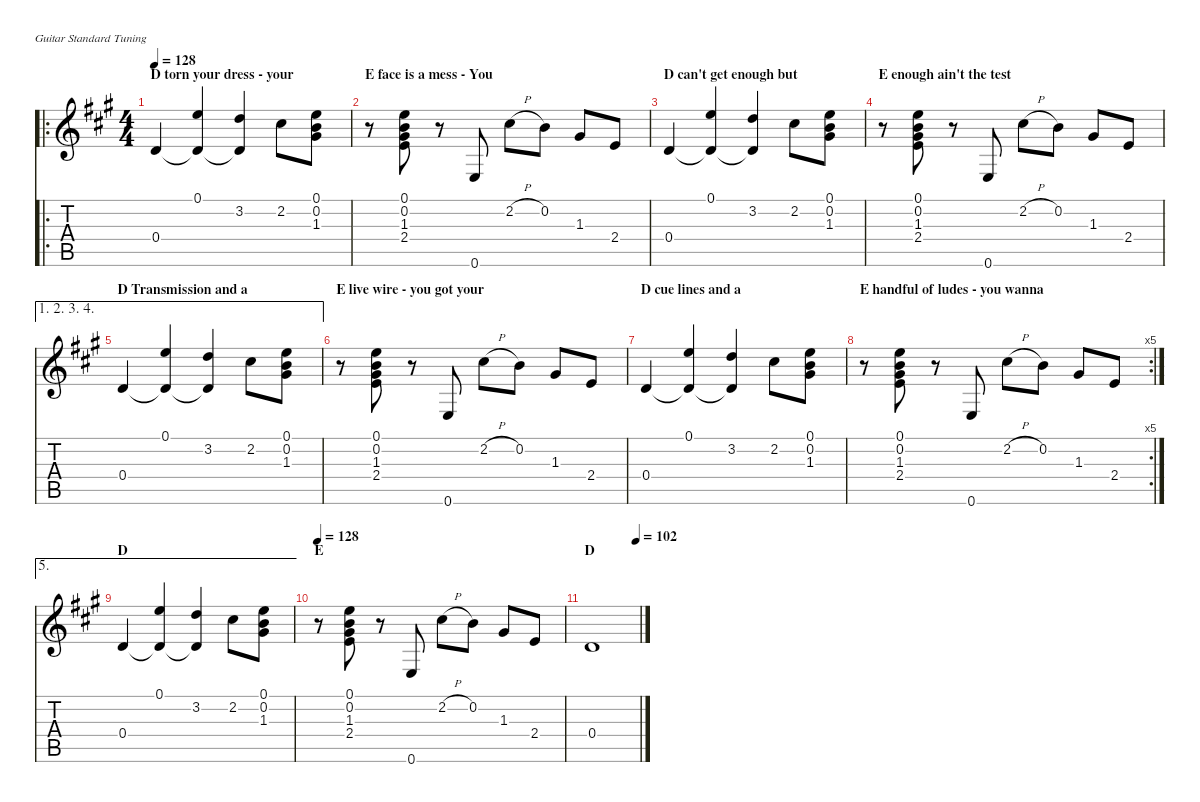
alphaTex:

\hideDynamics
\bracketExtendMode nobrackets
\singleTrackTrackNamePolicy hidden
\multiTrackTrackNamePolicy hidden
\firstSystemTrackNameMode fullname
\firstSystemTrackNameOrientation horizontal
\otherSystemsTrackNameOrientation horizontal
\track ("Guitar" "E-Gt") {instrument distortionguitar}
\staff {score tabs}
\tuning (E4 B3 G3 D3 A2 E2)
\ro
\ts (4 4)
\section ("" "D torn your dress - your")
\tempo 128
\clef g2
\ks a
0.4{acc forcenatural}.4{dy f instrument distortionguitar beam Up} (0.1{acc forcenatural} 0.4{t acc forcenatural}).4{beam Up} (3.2{acc forcenatural} 0.4{t acc forcenatural}).4{beam Up} 2.2{acc #}.8{beam Down} (0.1{acc forcenatural} 0.2{acc forcenatural} 1.3{acc #}).8{beam Down} |
\section ("" "E face is a mess - You")
r.8{beam Down} (0.2{acc forcenatural} 1.3{acc #} 0.1{acc forcenatural} 2.4{acc forcenatural}).8{beam Up} r.8{beam Up} 0.6{acc forcenatural}.8{beam Up} 2.2{h acc #}.8{beam Down} 0.2{acc forcenatural}.8{beam Down} 1.3{acc #}.8{beam Up} 2.4{acc forcenatural}.8{beam Up} |
\section ("" "D can't get enough but ")
0.4{acc forcenatural}.4{instrument distortionguitar beam Up} (0.1{acc forcenatural} 0.4{t acc forcenatural}).4{beam Up} (3.2{acc forcenatural} 0.4{t acc forcenatural}).4{beam Up} 2.2{acc #}.8{beam Down} (0.1{acc forcenatural} 0.2{acc forcenatural} 1.3{acc #}).8{beam Down} |
\section ("" "E enough ain't the test")
r.8{beam Down} (0.2{acc forcenatural} 1.3{acc #} 0.1{acc forcenatural} 2.4{acc forcenatural}).8{beam Up} r.8{beam Up} 0.6{acc forcenatural}.8{beam Up} 2.2{h acc #}.8{beam Down} 0.2{acc forcenatural}.8{beam Down} 1.3{acc #}.8{beam Up} 2.4{acc forcenatural}.8{beam Up} |
\ae (1 2 3 4)
\section ("" "D Transmission and a")
0.4{acc forcenatural}.4{beam Up} (0.1{acc forcenatural} 0.4{t acc forcenatural}).4{beam Up} (3.2{acc forcenatural} 0.4{t acc forcenatural}).4{beam Up} 2.2{acc #}.8{beam Down} (0.1{acc forcenatural} 0.2{acc forcenatural} 1.3{acc #}).8{beam Down} |
\section ("" "E live wire - you got your")
r.8{beam Down} (0.2{acc forcenatural} 1.3{acc #} 0.1{acc forcenatural} 2.4{acc forcenatural}).8{beam Up} r.8{beam Up} 0.6{acc forcenatural}.8{beam Up} 2.2{h acc #}.8{beam Down} 0.2{acc forcenatural}.8{beam Down} 1.3{acc #}.8{beam Up} 2.4{acc forcenatural}.8{beam Up} |
\section ("" "D cue lines and a")
0.4{acc forcenatural}.4{beam Up} (0.1{acc forcenatural} 0.4{t acc forcenatural}).4{beam Up} (3.2{acc forcenatural} 0.4{t acc forcenatural}).4{beam Up} 2.2{acc #}.8{beam Down} (0.1{acc forcenatural} 0.2{acc forcenatural} 1.3{acc #}).8{beam Down} |
\rc 5
\section ("" "E handful of ludes - you wanna")
r.8{beam Down} (0.2{acc forcenatural} 1.3{acc #} 0.1{acc forcenatural} 2.4{acc forcenatural}).8{beam Up} r.8{beam Up} 0.6{acc forcenatural}.8{beam Up} 2.2{h acc #}.8{beam Down} 0.2{acc forcenatural}.8{beam Down} 1.3{acc #}.8{beam Up} 2.4{acc forcenatural}.8{beam Up} |
\ae 5
\section ("" "D")
0.4{acc forcenatural}.4{beam Up} (0.1{acc forcenatural} 0.4{t acc forcenatural}).4{beam Up} (3.2{acc forcenatural} 0.4{t acc forcenatural}).4{beam Up} 2.2{acc #}.8{beam Down} (0.1{acc forcenatural} 0.2{acc forcenatural} 1.3{acc #}).8{beam Down} |
\section ("" "E")
\tempo 128
r.8{beam Down} (0.2{acc forcenatural} 1.3{acc #} 0.1{acc forcenatural} 2.4{acc forcenatural}).8{beam Up} r.8{beam Up} 0.6{acc forcenatural}.8{beam Up} 2.2{h acc #}.8{beam Down} 0.2{acc forcenatural}.8{beam Down} 1.3{acc #}.8{beam Up} 2.4{acc forcenatural}.8{beam Up} |
\section ("" "D")
\tempo (102 0.93125)
0.4{acc forcenatural}.1{beam Up}
